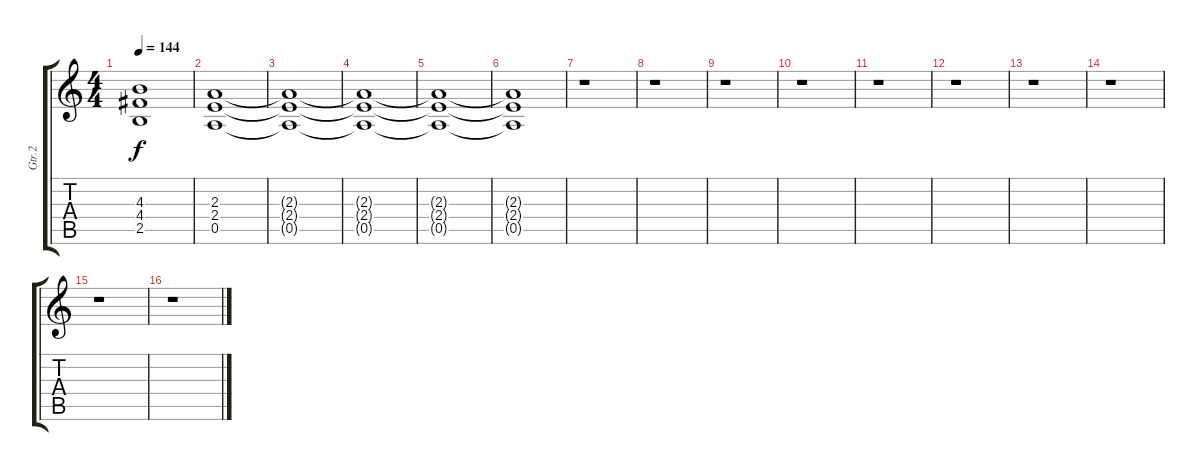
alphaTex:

\track ("Gtr.2" "Gtr.2") {instrument acousticguitarsteel}
\staff {score tabs}
\tuning (E4 B3 G3 D3 A2 E2) {hide}
\ts (4 4)
\tempo 144
\clef g2
\ks c
(4.3{t} 4.4{t} 2.5{t}).1{dy f} |
(2.3 2.4 0.5).1 |
(2.3{t} 2.4{t} 0.5{t}).1 |
(2.3{t} 2.4{t} 0.5{t}).1 |
(2.3{t} 2.4{t} 0.5{t}).1 |
(2.3{t} 2.4{t} 0.5{t}).1 |
r.1 |
r.1 |
r.1 |
r.1 |
r.1 |
r.1 |
r.1 |
r.1 |
r.1 |
r.1
